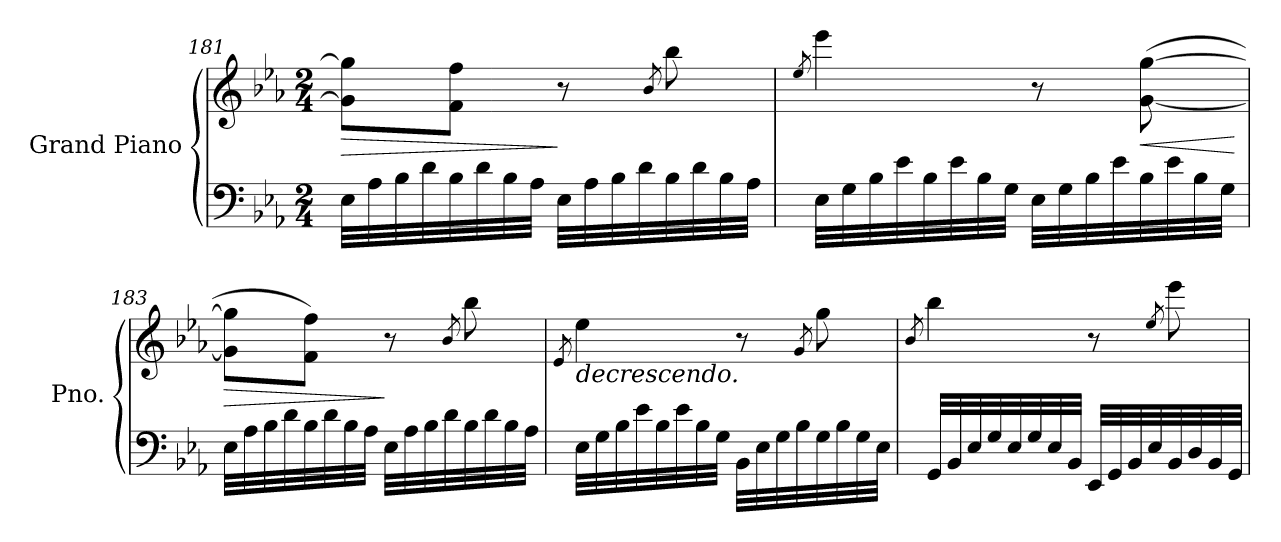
**kern	**kern	**dynam
*part1	*part1	*part1
*staff2	*staff1	*staff1/2
*I"Grand Piano	*	*
*I'Pno.	*	*
!!LO:LB:g=z
*clefF4	*clefG2	*
*k[b-e-a-]	*k[b-e-a-]	*
*M2/4	*M2/4	*
=181	=181	=181
!	!	!LO:HP:b
32E-\LLL	8g\] 8gg\]L	>
32A-\	.	.
32B-\	.	.
32d\	.	.
32B-\	8f\ 8ff\J	.
32d\	.	.
32B-\	.	.
32A-\JJJ	.	.
32E-\LLL	8r	]
32A-\	.	.
32B-\	.	.
32d\	.	.
.	8qb-/	.
32B-\	8bb-\	.
32d\	.	.
32B-\	.	.
32A-\JJJ	.	.
=182	=182	=182
.	8qee-/	.
32E-\LLL	4eee-\	.
32G\	.	.
32B-\	.	.
32e-\	.	.
32B-\	.	.
32e-\	.	.
32B-\	.	.
32G\JJJ	.	.
32E-\LLL	8r	.
32G\	.	.
32B-\	.	.
32e-\	.	.
!	!	!LO:HP:b
32B-\	([8g\ [8gg\	<
32e-\	.	.
32B-\	.	.
32G\JJJ	.	.
.	.	[
!!LO:LB:g=z
=183	=183	=183
!	!	!LO:HP:b
32E-\LLL	8g\] 8gg\]L	>
32A-\	.	.
32B-\	.	.
32d\	.	.
32B-\	8f\ 8ff\J)	.
32d\	.	.
32B-\	.	.
32A-\JJJ	.	.
32E-\LLL	8r	]
32A-\	.	.
32B-\	.	.
32d\	.	.
.	8qb-/	.
32B-\	8bb-\	.
32d\	.	.
32B-\	.	.
32A-\JJJ	.	.
=184	=184	=184
.	8qe-/	.
!	!LO:TX:b:i:t=decrescendo.	!
32E-\LLL	4ee-\	.
32G\	.	.
32B-\	.	.
32e-\	.	.
32B-\	.	.
32e-\	.	.
32B-\	.	.
32G\JJJ	.	.
32BB-\LLL	8r	.
32E-\	.	.
32G\	.	.
32B-\	.	.
.	8qg/	.
32G\	8gg\	.
32B-\	.	.
32G\	.	.
32E-\JJJ	.	.
!!LO:PB:g=z
=185	=185	=185
.	8qb-/	.
32GG/LLL	4bb-\	.
32BB-/	.	.
32E-/	.	.
32G/	.	.
32E-/	.	.
32G/	.	.
32E-/	.	.
32BB-/JJJ	.	.
32EE-/LLL	8r	.
32GG/	.	.
32BB-/	.	.
32E-/	.	.
.	8qee-/	.
32BB-/	8eee-\	.
32D/	.	.
32BB-/	.	.
32GG/JJJ	.	.
=	=	=
*-	*-	*-
